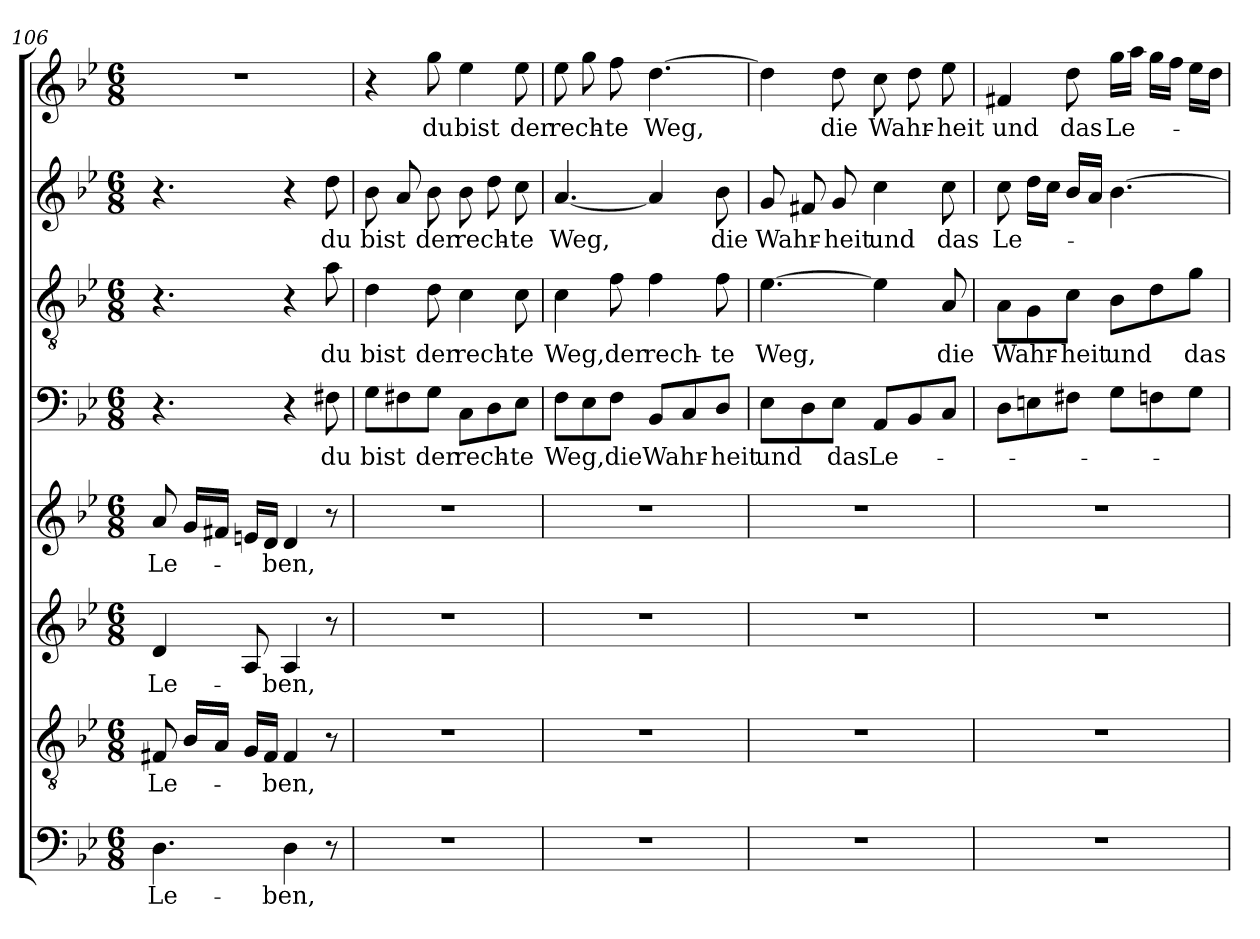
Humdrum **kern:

**kern	**text	**kern	**text	**kern	**text	**kern	**text	**kern	**text	**kern	**text	**kern	**text	**kern	**text
*part8	*part8	*part7	*part7	*part6	*part6	*part5	*part5	*part4	*part4	*part3	*part3	*part2	*part2	*part1	*part1
*staff8	*staff8	*staff7	*staff7	*staff6	*staff6	*staff5	*staff5	*staff4	*staff4	*staff3	*staff3	*staff2	*staff2	*staff1	*staff1
!!LO:LB:g=z
*clefF4	*	*clefGv2	*	*clefG2	*	*clefG2	*	*clefF4	*	*clefGv2	*	*clefG2	*	*clefG2	*
*k[b-e-]	*	*k[b-e-]	*	*k[b-e-]	*	*k[b-e-]	*	*k[b-e-]	*	*k[b-e-]	*	*k[b-e-]	*	*k[b-e-]	*
*B-:	*	*B-:	*	*B-:	*	*B-:	*	*B-:	*	*B-:	*	*B-:	*	*B-:	*
*M6/8	*	*M6/8	*	*M6/8	*	*M6/8	*	*M6/8	*	*M6/8	*	*M6/8	*	*M6/8	*
=106	=106	=106	=106	=106	=106	=106	=106	=106	=106	=106	=106	=106	=106	=106	=106
!	!LO:LY:b	!	!LO:LY:b	!	!LO:LY:b	!	!LO:LY:b	!	!	!	!	!	!	!	!
4.D\	Le-	8F#X/	Le-	4d/	Le-	8a/	Le-	4.r	.	4.r	.	4.r	.	2.r	.
.	.	16B-/LL	.	.	.	16g/LL	.	.	.	.	.	.	.	.	.
.	.	16A/JJ	.	.	.	16f#X/JJ	.	.	.	.	.	.	.	.	.
.	.	16G/LL	.	8A/	.	16en/LL	.	.	.	.	.	.	.	.	.
.	.	16F#/JJ	.	.	.	16d/JJ	.	.	.	.	.	.	.	.	.
!	!LO:LY:b	!	!LO:LY:b	!	!LO:LY:b	!	!LO:LY:b	!	!	!	!	!	!	!	!
4D\	-ben,	4F#/	-ben,	4A/	-ben,	4d/	-ben,	4r	.	4r	.	4r	.	.	.
!	!	!	!	!	!	!	!	!	!LO:LY:b	!	!LO:LY:b	!	!LO:LY:b	!	!
8r	.	8r	.	8r	.	8r	.	8F#X\	du	8a\	du	8dd\	du	.	.
=107	=107	=107	=107	=107	=107	=107	=107	=107	=107	=107	=107	=107	=107	=107	=107
!	!	!	!	!	!	!	!	!	!LO:LY:b	!	!LO:LY:b	!	!LO:LY:b	!	!
2.r	.	2.r	.	2.r	.	2.r	.	8G\L	bist	4d\	bist	8b-\	bist	4r	.
.	.	.	.	.	.	.	.	8F#X\	.	.	.	8a/	.	.	.
!	!	!	!	!	!	!	!	!	!LO:LY:b	!	!LO:LY:b	!	!LO:LY:b	!	!LO:LY:b
.	.	.	.	.	.	.	.	8G\J	der	8d\	der	8b-\	der	8gg\	du
!	!	!	!	!	!	!	!	!	!LO:LY:b	!	!LO:LY:b	!	!LO:LY:b	!	!LO:LY:b
.	.	.	.	.	.	.	.	8C\L	rech-	4c\	rech-	8b-\	rech-	4ee-\	bist
.	.	.	.	.	.	.	.	8D\	.	.	.	8dd\	.	.	.
!	!	!	!	!	!	!	!	!	!LO:LY:b	!	!LO:LY:b	!	!LO:LY:b	!	!LO:LY:b
.	.	.	.	.	.	.	.	8E-\J	-te	8c\	-te	8cc\	-te	8ee-\	der
=108	=108	=108	=108	=108	=108	=108	=108	=108	=108	=108	=108	=108	=108	=108	=108
!	!	!	!	!	!	!	!	!	!LO:LY:b	!	!LO:LY:b	!	!LO:LY:b	!	!LO:LY:b
2.r	.	2.r	.	2.r	.	2.r	.	8F\L	Weg,	4c\	Weg,	[4.a/	Weg,	8ee-\	rech-
.	.	.	.	.	.	.	.	8E-\	.	.	.	.	.	8gg\	.
!	!	!	!	!	!	!	!	!	!LO:LY:b	!	!LO:LY:b	!	!	!	!LO:LY:b
.	.	.	.	.	.	.	.	8F\J	die	8f\	der	.	.	8ff\	-te
!	!	!	!	!	!	!	!	!	!LO:LY:b	!	!LO:LY:b	!	!	!	!LO:LY:b
.	.	.	.	.	.	.	.	8BB-/L	Wahr-	4f\	rech-	4a/]	.	[4.dd\	Weg,
.	.	.	.	.	.	.	.	8C/	.	.	.	.	.	.	.
!	!	!	!	!	!	!	!	!	!LO:LY:b	!	!LO:LY:b	!	!LO:LY:b	!	!
.	.	.	.	.	.	.	.	8D/J	-heit	8f\	-te	8b-\	die	.	.
=109	=109	=109	=109	=109	=109	=109	=109	=109	=109	=109	=109	=109	=109	=109	=109
!	!	!	!	!	!	!	!	!	!LO:LY:b	!	!LO:LY:b	!	!LO:LY:b	!	!
2.r	.	2.r	.	2.r	.	2.r	.	8E-\L	und	[4.e-\	Weg,	8g/	Wahr-	4dd\]	.
.	.	.	.	.	.	.	.	8D\	.	.	.	8f#X/	.	.	.
!	!	!	!	!	!	!	!	!	!LO:LY:b	!	!	!	!LO:LY:b	!	!LO:LY:b
.	.	.	.	.	.	.	.	8E-\J	das	.	.	8g/	-heit	8dd\	die
!	!	!	!	!	!	!	!	!	!LO:LY:b	!	!	!	!LO:LY:b	!	!LO:LY:b
.	.	.	.	.	.	.	.	8AA/L	Le-	4e-\]	.	4cc\	und	8cc\	Wahr-
.	.	.	.	.	.	.	.	8BB-/	.	.	.	.	.	8dd\	.
!	!	!	!	!	!	!	!	!	!	!	!LO:LY:b	!	!LO:LY:b	!	!LO:LY:b
.	.	.	.	.	.	.	.	8C/J	.	8A/	die	8cc\	das	8ee-\	-heit
!!LO:PB:g=z
=110	=110	=110	=110	=110	=110	=110	=110	=110	=110	=110	=110	=110	=110	=110	=110
!	!	!	!	!	!	!	!	!	!	!	!LO:LY:b	!	!LO:LY:b	!	!LO:LY:b
2.r	.	2.r	.	2.r	.	2.r	.	8D\L	.	8A\L	Wahr-	8cc\	Le-	4f#X/	und
.	.	.	.	.	.	.	.	8En\	.	8G\	.	16dd\LL	.	.	.
.	.	.	.	.	.	.	.	.	.	.	.	16cc\JJ	.	.	.
!	!	!	!	!	!	!	!	!	!	!	!LO:LY:b	!	!	!	!LO:LY:b
.	.	.	.	.	.	.	.	8F#X\J	.	8c\J	-heit	16b-/LL	.	8dd\	das
.	.	.	.	.	.	.	.	.	.	.	.	16a/JJ	.	.	.
!	!	!	!	!	!	!	!	!	!	!	!LO:LY:b	!	!	!	!LO:LY:b
.	.	.	.	.	.	.	.	8G\L	.	8B-\L	und	[4.b-\	.	16gg\LL	Le-
.	.	.	.	.	.	.	.	.	.	.	.	.	.	16aa\JJ	.
.	.	.	.	.	.	.	.	8Fn\	.	8d\	.	.	.	16gg\LL	.
.	.	.	.	.	.	.	.	.	.	.	.	.	.	16ff\JJ	.
!	!	!	!	!	!	!	!	!	!	!	!LO:LY:b	!	!	!	!
.	.	.	.	.	.	.	.	8G\J	.	8g\J	das	.	.	16ee-\LL	.
.	.	.	.	.	.	.	.	.	.	.	.	.	.	16dd\JJ	.
=	=	=	=	=	=	=	=	=	=	=	=	=	=	=	=
*-	*-	*-	*-	*-	*-	*-	*-	*-	*-	*-	*-	*-	*-	*-	*-
